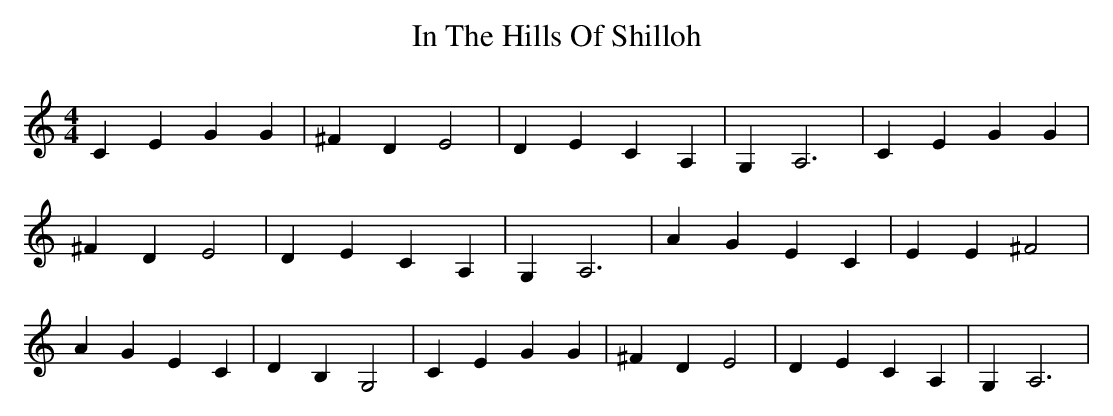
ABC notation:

X:1
T:In The Hills Of Shilloh
M:4/4
L:1/4
K:C
 C E G G| ^F D E2| D E C A,| G, A,3| C E G G| ^F D E2| D E C A,| G, A,3|\
 A G E C| E E ^F2| A G E C| D B, G,2| C E G G| ^F D E2| D E C A,| G, A,3|\
